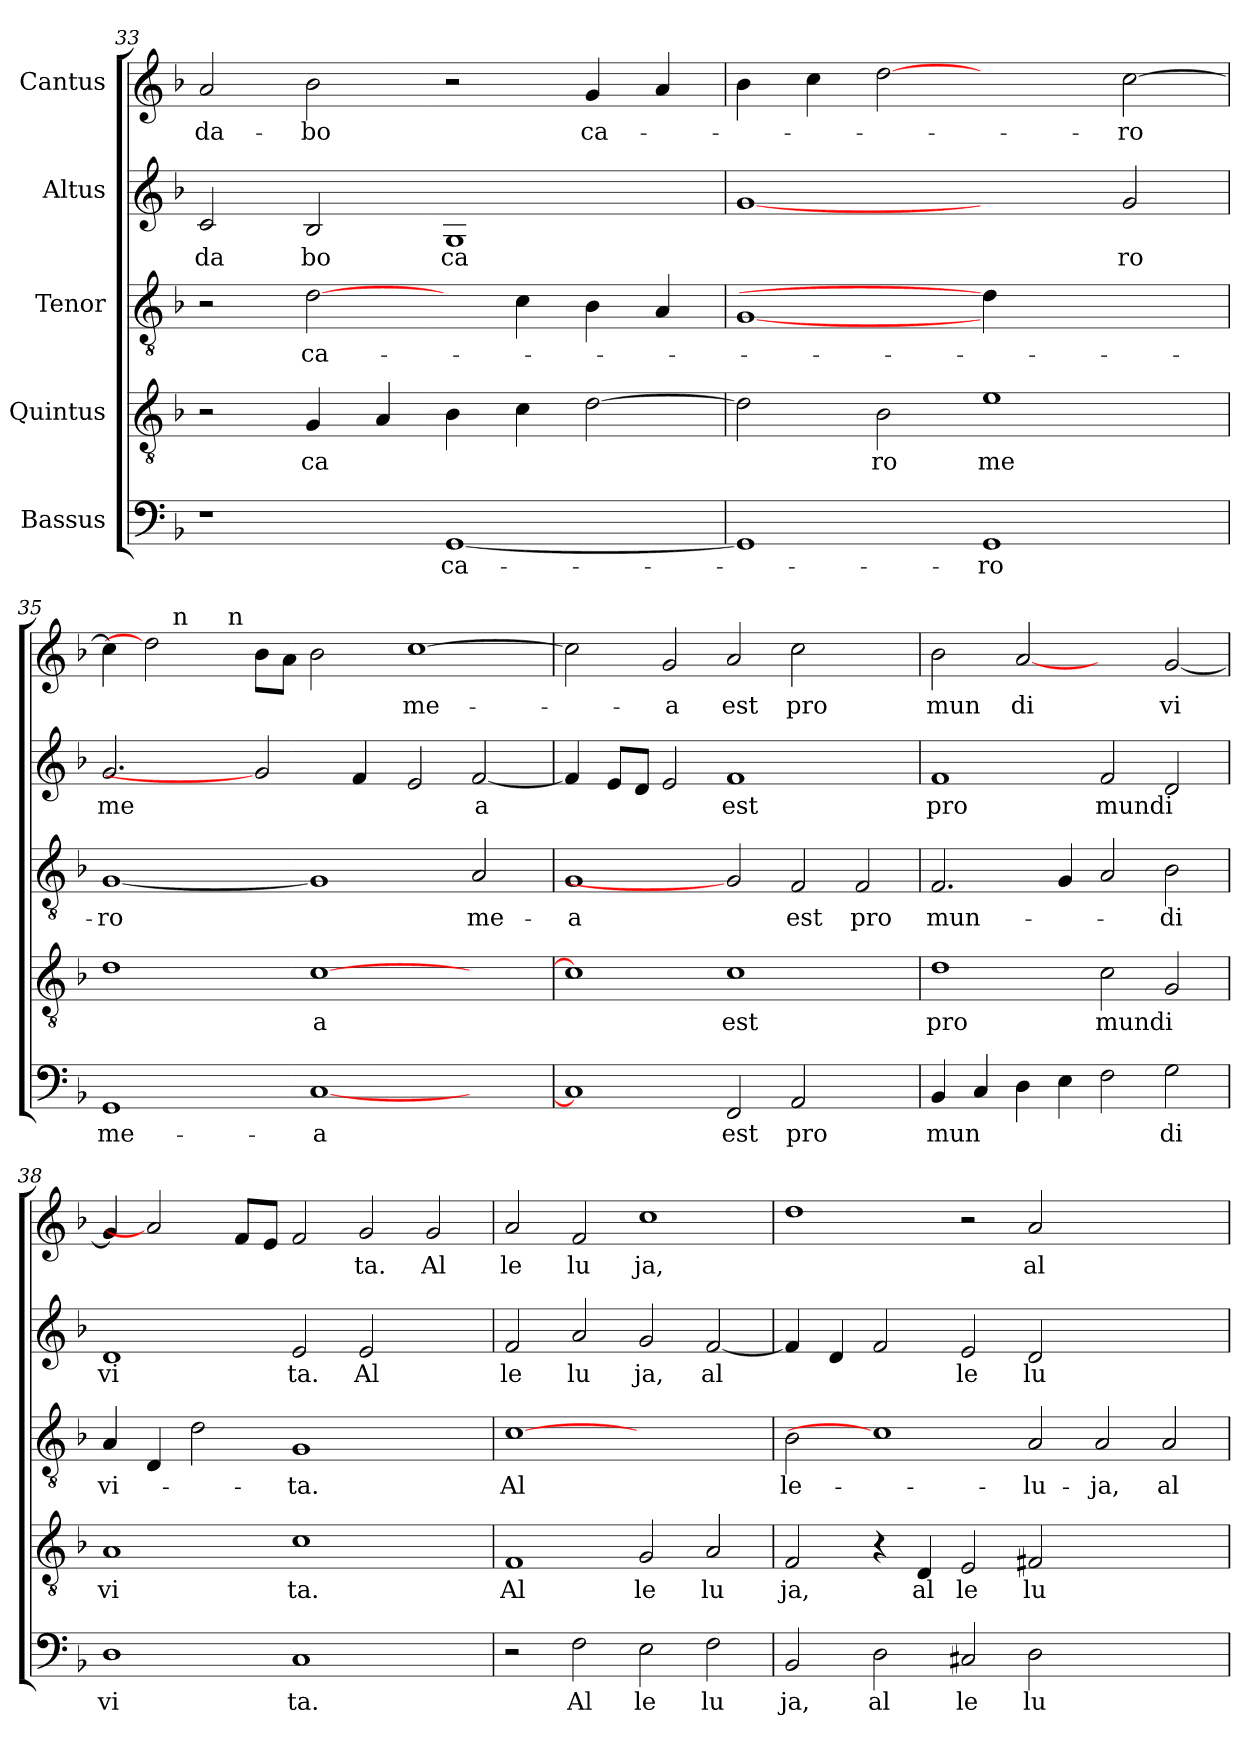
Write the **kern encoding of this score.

**kern	**text	**kern	**text	**kern	**text	**kern	**text	**kern	**text
*part5	*part5	*part4	*part4	*part3	*part3	*part2	*part2	*part1	*part1
*staff5	*staff5	*staff4	*staff4	*staff3	*staff3	*staff2	*staff2	*staff1	*staff1
*I"Bassus	*	*I"Quintus	*	*I"Tenor	*	*I"Altus	*	*I"Cantus	*
*clefF4	*	*clefGv2	*	*clefGv2	*	*clefG2	*	*clefG2	*
*k[b-]	*	*k[b-]	*	*k[b-]	*	*k[b-]	*	*k[b-]	*
*F:	*	*F:	*	*F:	*	*F:	*	*F:	*
=33	=33	=33	=33	=33	=33	=33	=33	=33	=33
!	!	!	!	!	!	!	!LO:LY:b	!	!LO:LY:b
1r	.	2r	.	2r	.	2c/	da	2a/	da-
!	!	!	!LO:LY:b	!	!LO:LY:b	!	!LO:LY:b	!	!LO:LY:b
.	.	4G/	ca	[2d\	ca-	2B-/	bo	2b-\	-bo
.	.	4A/	.	.	.	.	.	.	.
!	!LO:LY:b	!	!	!	!	!	!LO:LY:b	!	!
[<1GG	ca-	4B-\	.	4ryy	.	1G	ca	2r	.
.	.	4c\	.	4c\	.	.	.	.	.
!	!	!	!	!	!	!	!	!	!LO:LY:b
.	.	[>2d\	.	4B-\	.	.	.	4g/	ca-
.	.	.	.	4A/	.	.	.	4a/	.
=34	=34	=34	=34	=34	=34	=34	=34	=34	=34
1GG]	.	2d\]	.	[1G	.	[1g	.	4b-\	.
.	.	.	.	.	.	.	.	4cc\	.
!	!	!	!LO:LY:b	!	!	!	!	!	!
.	.	2B-\	ro	.	.	.	.	[2dd	.
!	!LO:LY:b	!	!LO:LY:b	!	!	!	!	!	!
1GG	-ro	1e	me	4d\]	.	2ryy	.	2ryy	.
.	.	.	.	2.ryy	.	.	.	.	.
!	!	!	!	!	!	!	!LO:LY:b	!	!LO:LY:b
.	.	.	.	.	.	2g/	ro	[>2cc\	-ro
=35	=35	=35	=35	=35	=35	=35	=35	=35	=35
!	!LO:LY:b	!	!	!	!LO:LY:b	!	!LO:LY:b	!	!
*	*	*	*	*	*	*	*	*^	*
*	*	*	*	*	*	*	*	*	*^	*
1GG	me-	1d	.	[1G	-ro	2.g/	me	4cc\]	4.ryy	2ryy	.
.	.	.	.	.	.	.	.	2dd]	.	.	.
!	!	!	!	!	!	!	!	!	!LO:TX:a:t=n	!	!
.	.	.	.	.	.	.	.	.	1ryy	.	.
.	.	.	.	.	.	.	.	.	.	8ryy	.
!	!	!	!	!	!	!	!	!	!	!LO:TX:a:t=n	!
.	.	.	.	.	.	.	.	.	.	1...ryy	.
.	.	.	.	.	.	2g]	.	8b-\L	.	.	.
.	.	.	.	.	.	.	.	8a\J	.	.	.
!	!LO:LY:b	!	!LO:LY:b	!	!	!	!	!	!	!	!
[>1C	-a	[>1c	a	1G]	.	.	.	2b-\	.	.	.
.	.	.	.	.	.	4f/	.	.	.	.	.
.	.	.	.	.	.	.	.	.	1ryy	.	.
!	!	!	!	!	!	!	!	!	!	!	!LO:LY:b
.	.	.	.	.	.	2e/	.	[>1cc	.	.	me-
!	!	!	!	!	!LO:LY:b	!	!LO:LY:b	!	!	!	!
2ryy	.	2ryy	.	2A/	me-	[>2f/	a	.	.	.	.
.	.	.	.	.	.	.	.	.	8ryy	.	.
!!LO:PB:g=z
=36	=36	=36	=36	=36	=36	=36	=36	=36	=36	=36	=36
!	!	!	!	!	!LO:LY:b	!	!	!	!	!	!
*	*	*	*	*	*	*	*	*v	*v	*v	*
1C]	.	1c]	.	1G	-a	4f/]	.	2cc\]	.
.	.	.	.	.	.	8e/L	.	.	.
.	.	.	.	.	.	8d/J	.	.	.
!	!	!	!	!	!	!	!	!	!LO:LY:b
.	.	.	.	.	.	2e/	.	2g/	-a
!	!LO:LY:b	!	!LO:LY:b	!	!	!	!LO:LY:b	!	!LO:LY:b
2FF/	est	1c	est	2G]	.	1f	est	2a/	est
!	!LO:LY:b	!	!	!	!LO:LY:b	!	!	!	!LO:LY:b
2AA/	pro	.	.	2F/	est	.	.	2cc\	pro
!	!	!	!	!	!LO:LY:b	!	!	!	!
2ryy	.	2ryy	.	2F/	pro	2ryy	.	2ryy	.
=37	=37	=37	=37	=37	=37	=37	=37	=37	=37
!	!LO:LY:b	!	!LO:LY:b	!	!LO:LY:b	!	!LO:LY:b	!	!LO:LY:b
4BB-/	mun	1d	pro	2.F/	mun-	1f	pro	2b-\	mun
4C/	.	.	.	.	.	.	.	.	.
!	!	!	!	!	!	!	!	!	!LO:LY:b
4D\	.	.	.	.	.	.	.	[2a	di
4E\	.	.	.	4G/	.	.	.	.	.
!	!	!	!LO:LY:b	!	!	!	!LO:LY:b	!	!
2F\	.	2c\	mundi	2A/	.	2f/	mundi	2ryy	.
!	!LO:LY:b	!	!	!	!LO:LY:b	!	!	!	!LO:LY:b
2G\	di	2G/	.	2B-\	-di	2d/	.	[<2g/	vi
=38	=38	=38	=38	=38	=38	=38	=38	=38	=38
!	!LO:LY:b	!	!LO:LY:b	!	!LO:LY:b	!	!LO:LY:b	!	!
1D	vi	1A	vi	4A/	vi-	1d	vi	4g/]	.
.	.	.	.	4D/	.	.	.	2a]	.
.	.	.	.	2d\	.	.	.	.	.
.	.	.	.	.	.	.	.	8f/L	.
.	.	.	.	.	.	.	.	8e/J	.
!	!LO:LY:b	!	!LO:LY:b	!	!LO:LY:b	!	!LO:LY:b	!	!
1C	ta.	1c	ta.	1G	-ta.	2e/	ta.	2f/	.
!	!	!	!	!	!	!	!LO:LY:b	!	!LO:LY:b
.	.	.	.	.	.	2e/	Al	2g/	ta.
!	!	!	!	!	!	!	!	!	!LO:LY:b
2ryy	.	2ryy	.	2ryy	.	2ryy	.	2g/	Al
=39	=39	=39	=39	=39	=39	=39	=39	=39	=39
!	!	!	!LO:LY:b	!	!LO:LY:b	!	!LO:LY:b	!	!LO:LY:b
2r	.	1F	Al	[1c	Al	2f/	le	2a/	le
!	!LO:LY:b	!	!	!	!	!	!LO:LY:b	!	!LO:LY:b
2F\	Al	.	.	.	.	2a/	lu	2f/	lu
!	!LO:LY:b	!	!LO:LY:b	!	!	!	!LO:LY:b	!	!LO:LY:b
2E\	le	2G/	le	1ryy	.	2g/	ja,	1cc	ja,
!	!LO:LY:b	!	!LO:LY:b	!	!	!	!LO:LY:b	!	!
2F\	lu	2A/	lu	.	.	[<2f/	al	.	.
=40	=40	=40	=40	=40	=40	=40	=40	=40	=40
!	!LO:LY:b	!	!LO:LY:b	!	!LO:LY:b	!	!	!	!
2BB-/	ja,	2F/	ja,	2B-\	-le-	4f/]	.	1dd	.
.	.	.	.	.	.	4d/	.	.	.
!	!LO:LY:b	!	!	!	!	!	!	!	!
2D\	al	4r	.	1c]	.	2f/	.	.	.
!	!	!	!LO:LY:b	!	!	!	!	!	!
.	.	4D/	al	.	.	.	.	.	.
!	!LO:LY:b	!	!LO:LY:b	!	!	!	!LO:LY:b	!	!
2C#X/	le	2E/	le	.	.	2e/	le	2r	.
!	!LO:LY:b	!	!LO:LY:b	!	!LO:LY:b	!	!LO:LY:b	!	!LO:LY:b
2D\	lu	2F#X/	lu	2A/	-lu-	2d/	lu	2a/	al
!	!	!	!	!	!LO:LY:b	!	!	!	!
1ryy	.	1ryy	.	2A/	-ja,	1ryy	.	1ryy	.
!	!	!	!	!	!LO:LY:b	!	!	!	!
.	.	.	.	2A/	al-	.	.	.	.
=	=	=	=	=	=	=	=	=	=
*-	*-	*-	*-	*-	*-	*-	*-	*-	*-
